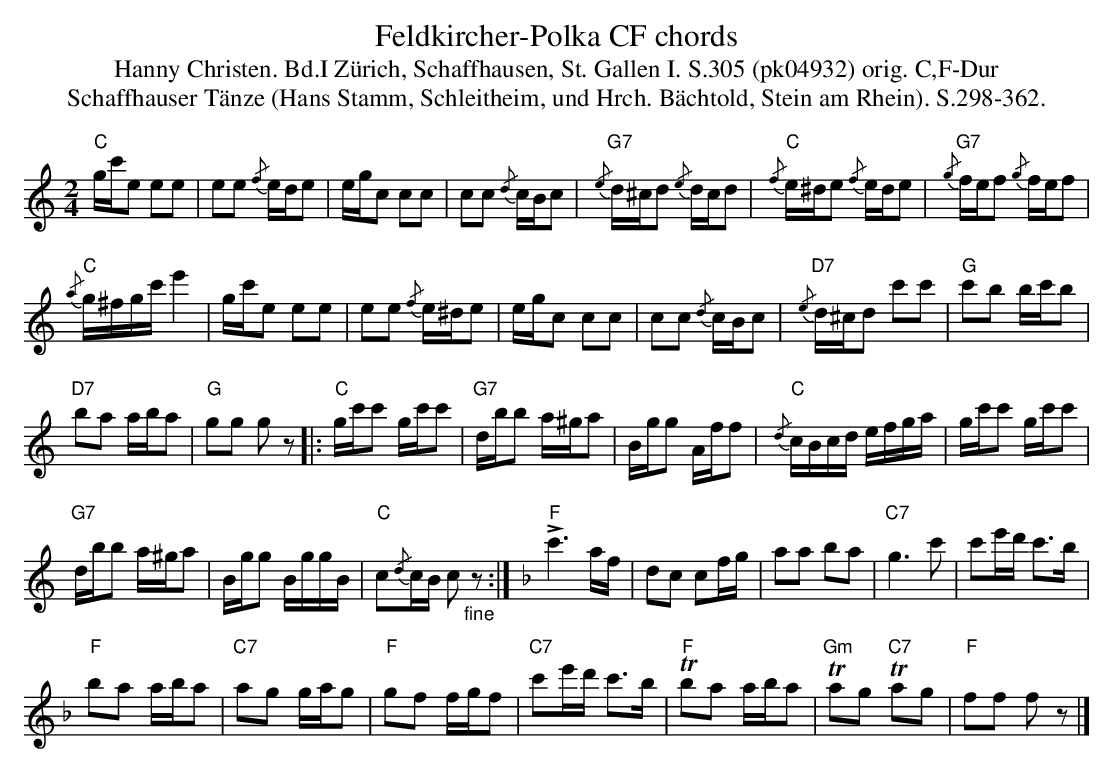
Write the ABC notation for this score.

X:1
T: Feldkircher-Polka CF chords
T:Hanny Christen. Bd.I Zürich, Schaffhausen, St. Gallen I. S.305 (pk04932) orig. C,F-Dur
T: Schaffhauser T\"anze (Hans Stamm, Schleitheim, und Hrch. B\"achtold, Stein am Rhein). S.298-362.
M:2/4
L:1/16
K:C%%MIDI gchordon
"C"gc'e2 e2e2 | e2e2 {/f}ede2 | egc2 c2c2 | c2c2 {/d}cBc2 | {/e}"G7"d^cd2 {/e}dcd2 |  {/f}"C"e^de2 {/f}ede2 | {/g}"G7"fef2 {/g}fef2 |
{/a}"C"g^fgc' e'4 | gc'e2 e2e2 | e2e2 {/f}e^de2 | egc2 c2c2 | c2c2 {/d}cBc2 | {/e}"D7"d^cd2 c'2c'2 | "G"c'2b2 bc'b2 |
"D7"b2a2 aba2 | "G"g2g2 g2z2 |: "C"gc'c'2 gc'c'2 | "G7"dbb2 a^ga2 | Bgg2 Aff2 | {/d}"C"cBcd efga | gc'c'2 gc'c'2 |
"G7"dbb2 a^ga2 | Bgg2 BggB | "C"c2{/d}cB c2"_fine"z2 :| [K:F] "F"!>!c'6af | d2c2 c2fg | a2a2 b2a2 | "C7"g6c'2 |  c'2e'd' c'3b |
"F"b2a2 aba2 | "C7"a2g2 gag2 |  "F"g2f2 fgf2 | "C7"c'2e'd' c'3b | "F"Tb2a2 aba2 | "Gm"Ta2g2 "C7"Ta2g2 | "F"f2f2 f2z2 |]
